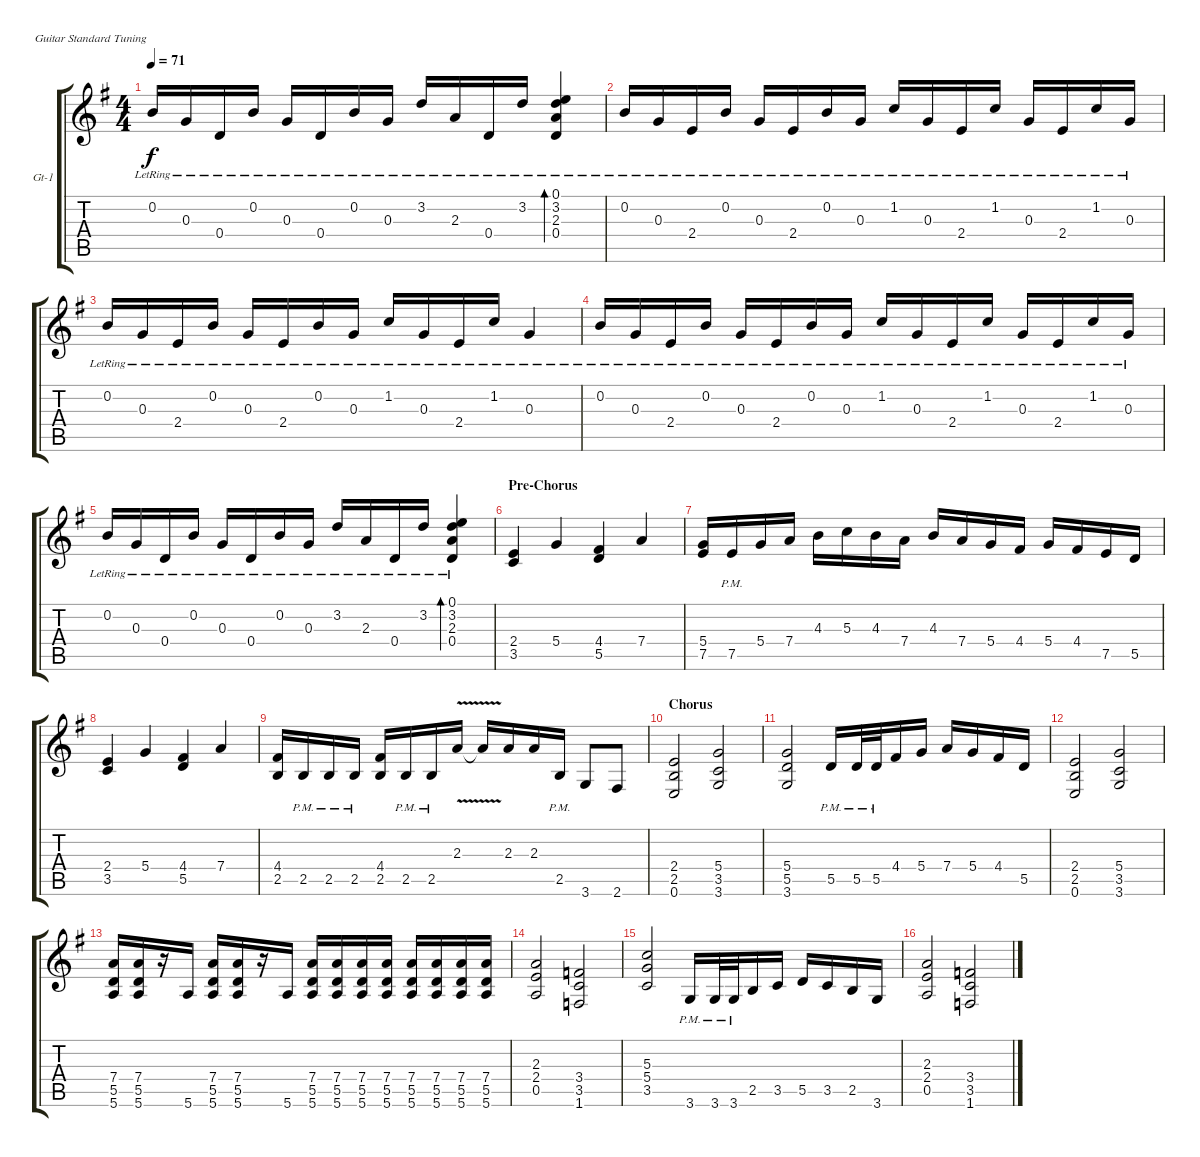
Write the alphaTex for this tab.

\defaultSystemsLayout 4
\bracketExtendMode groupsimilarinstruments
\firstSystemTrackNameOrientation horizontal
\otherSystemsTrackNameOrientation horizontal
\track ("Guitar 1" "Gt-1") {instrument distortionguitar}
\staff {score tabs}
\tuning (E4 B3 G3 D3 A2 E2)
\ts (4 4)
\tempo 71
\clef g2
\ks eminor
0.2{lr}.16{dy f} 0.3{lr}.16 0.4{lr}.16 0.2{lr}.16 0.3{lr}.16 0.4{lr}.16 0.2{lr}.16 0.3{lr}.16 3.2{lr}.16 2.3{lr}.16 0.4{lr}.16 3.2{lr}.16 (0.1{lr} 3.2{lr} 2.3{lr} 0.4{lr}).4{bd 60} |
0.2{lr}.16 0.3{lr}.16 2.4{lr}.16 0.2{lr}.16 0.3{lr}.16 2.4{lr}.16 0.2{lr}.16 0.3{lr}.16 1.2{lr}.16 0.3{lr}.16 2.4{lr}.16 1.2{lr}.16 0.3{lr}.16 2.4{lr}.16 1.2{lr}.16 0.3{lr}.16 |
0.2{lr}.16 0.3{lr}.16 2.4{lr}.16 0.2{lr}.16 0.3{lr}.16 2.4{lr}.16 0.2{lr}.16 0.3{lr}.16 1.2{lr}.16 0.3{lr}.16 2.4{lr}.16 1.2{lr}.16 0.3{lr}.4 |
0.2{lr}.16 0.3{lr}.16 2.4{lr}.16 0.2{lr}.16 0.3{lr}.16 2.4{lr}.16 0.2{lr}.16 0.3{lr}.16 1.2{lr}.16 0.3{lr}.16 2.4{lr}.16 1.2{lr}.16 0.3{lr}.16 2.4{lr}.16 1.2{lr}.16 0.3{lr}.16 |
0.2{lr}.16 0.3{lr}.16 0.4{lr}.16 0.2{lr}.16 0.3{lr}.16 0.4{lr}.16 0.2{lr}.16 0.3{lr}.16 3.2{lr}.16 2.3{lr}.16 0.4{lr}.16 3.2{lr}.16 (0.1{lr} 3.2{lr} 2.3{lr} 0.4{lr}).4{bd 60} |
\section ("" "Pre-Chorus")
(2.4 3.5).4 5.4.4 (4.4 5.5).4 7.4.4 |
(5.4 7.5).16 7.5{pm}.16 5.4.16 7.4.16 4.3.16 5.3.16 4.3.16 7.4.16 4.3.16 7.4.16 5.4.16 4.4.16 5.4.16 4.4.16 7.5.16 5.5.16 |
(2.4 3.5).4 5.4.4 (4.4 5.5).4 7.4.4 |
(4.4 2.5).16 2.5{pm}.16 2.5{pm}.16 2.5{pm}.16 (4.4 2.5).16 2.5{pm}.16 2.5{pm}.16 2.3{v}.16 2.3{v t}.16 2.3.16 2.3.16 2.5{pm}.16 3.6.8 2.6.8 |
\section ("" "Chorus")
(2.4 2.5 0.6).2 (5.4 3.5 3.6).2 |
(5.4 5.5 3.6).2 5.5{pm}.16 5.5{pm}.32 5.5{pm}.32 4.4.16 5.4.16 7.4.16 5.4.16 4.4.16 5.5.16 |
(2.4 2.5 0.6).2 (5.4 3.5 3.6).2 |
(7.4 5.5 5.6).16 (7.4 5.5 5.6).16 r.16 5.6.16 (7.4 5.5 5.6).16 (7.4 5.5 5.6).16 r.16 5.6.16 (7.4 5.5 5.6).16 (7.4 5.5 5.6).16 (7.4 5.5 5.6).16 (7.4 5.5 5.6).16 (7.4 5.5 5.6).16 (7.4 5.5 5.6).16 (7.4 5.5 5.6).16 (7.4 5.5 5.6).16 |
(2.3 2.4 0.5).2 (3.4 3.5 1.6).2 |
(5.3 5.4 3.5).2 3.6{pm}.16 3.6{pm}.32 3.6{pm}.32 2.5.16 3.5.16 5.5.16 3.5.16 2.5.16 3.6.16 |
(2.3 2.4 0.5).2 (3.4 3.5 1.6).2
